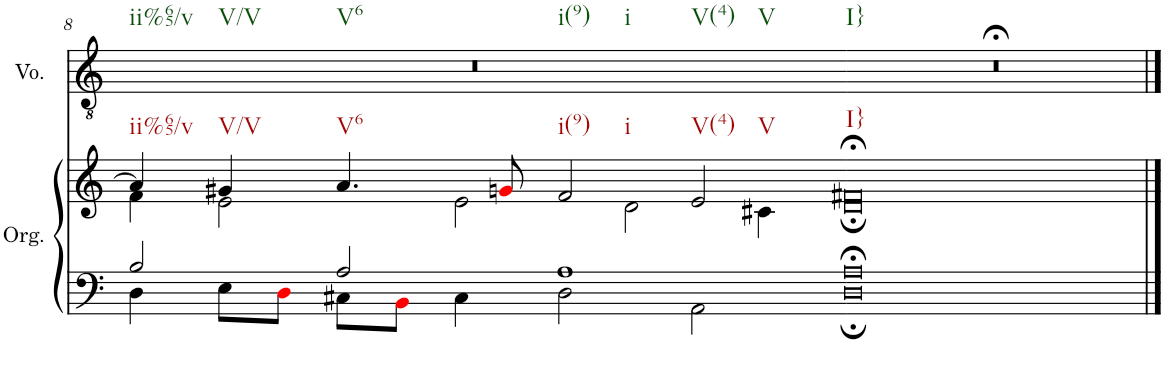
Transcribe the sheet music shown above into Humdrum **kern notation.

**kern	**kern	**kern
*part2	*part2	*part1
*staff3	*staff2	*staff1
*I"Organ	*	*I"Voice
*I'Org.	*	*I'Vo.
!!LO:PB:g=z
*clefF4	*clefG2	*clefGv2
*k[]	*k[]	*k[]
*M4/2	*M4/2	*M4/2
=8	=8	=8
*^	*^	*
!	!	!	!	!LO:TX:b:t=ii%65/v
!	!	!	!	!LO:TX:b:t=V/V
!	!	!	!	!LO:TX:b:t=V6
!	!	!	!	!LO:TX:b:t=i(9)
!	!	!	!	!LO:TX:b:t=i
!	!	!	!	!LO:TX:b:t=V(4)
!	!	!	!	!LO:TX:b:t=V
!	!	!LO:TX:b:t=ii%65/v	!	!
2B/	4D\	4a/]	4f\	0r
!	!	!LO:TX:b:t=V/V	!	!
.	8E\L	4g#X/	2e\	.
.	8Di\J	.	.	.
!	!	!LO:TX:b:t=V6	!	!
2A/	8C#X\L	4.a/	.	.
.	8BBi\J	.	.	.
.	4C#\	.	2e\	.
.	.	8gni/	.	.
!	!	!LO:TX:b:t=i(9)	!	!
!	!	!LO:TX:b:t=i	!	!
1A	2D\	2f/	.	.
.	.	.	2d\	.
!	!	!LO:TX:b:t=V(4)	!	!
!	!	!LO:TX:b:t=V	!	!
.	2AA\	2e/	.	.
.	.	.	4c#X\	.
=9-	=9-	=9-	=9-	=9-
!	!	!	!	!LO:TX:b:t=I}
!	!	!LO:TX:b:t=I}	!	!
0A;<	0D;	0f#X;<	0d;	0r;<
*v	*v	*	*	*
*	*v	*v	*
==	==	==
*-	*-	*-
